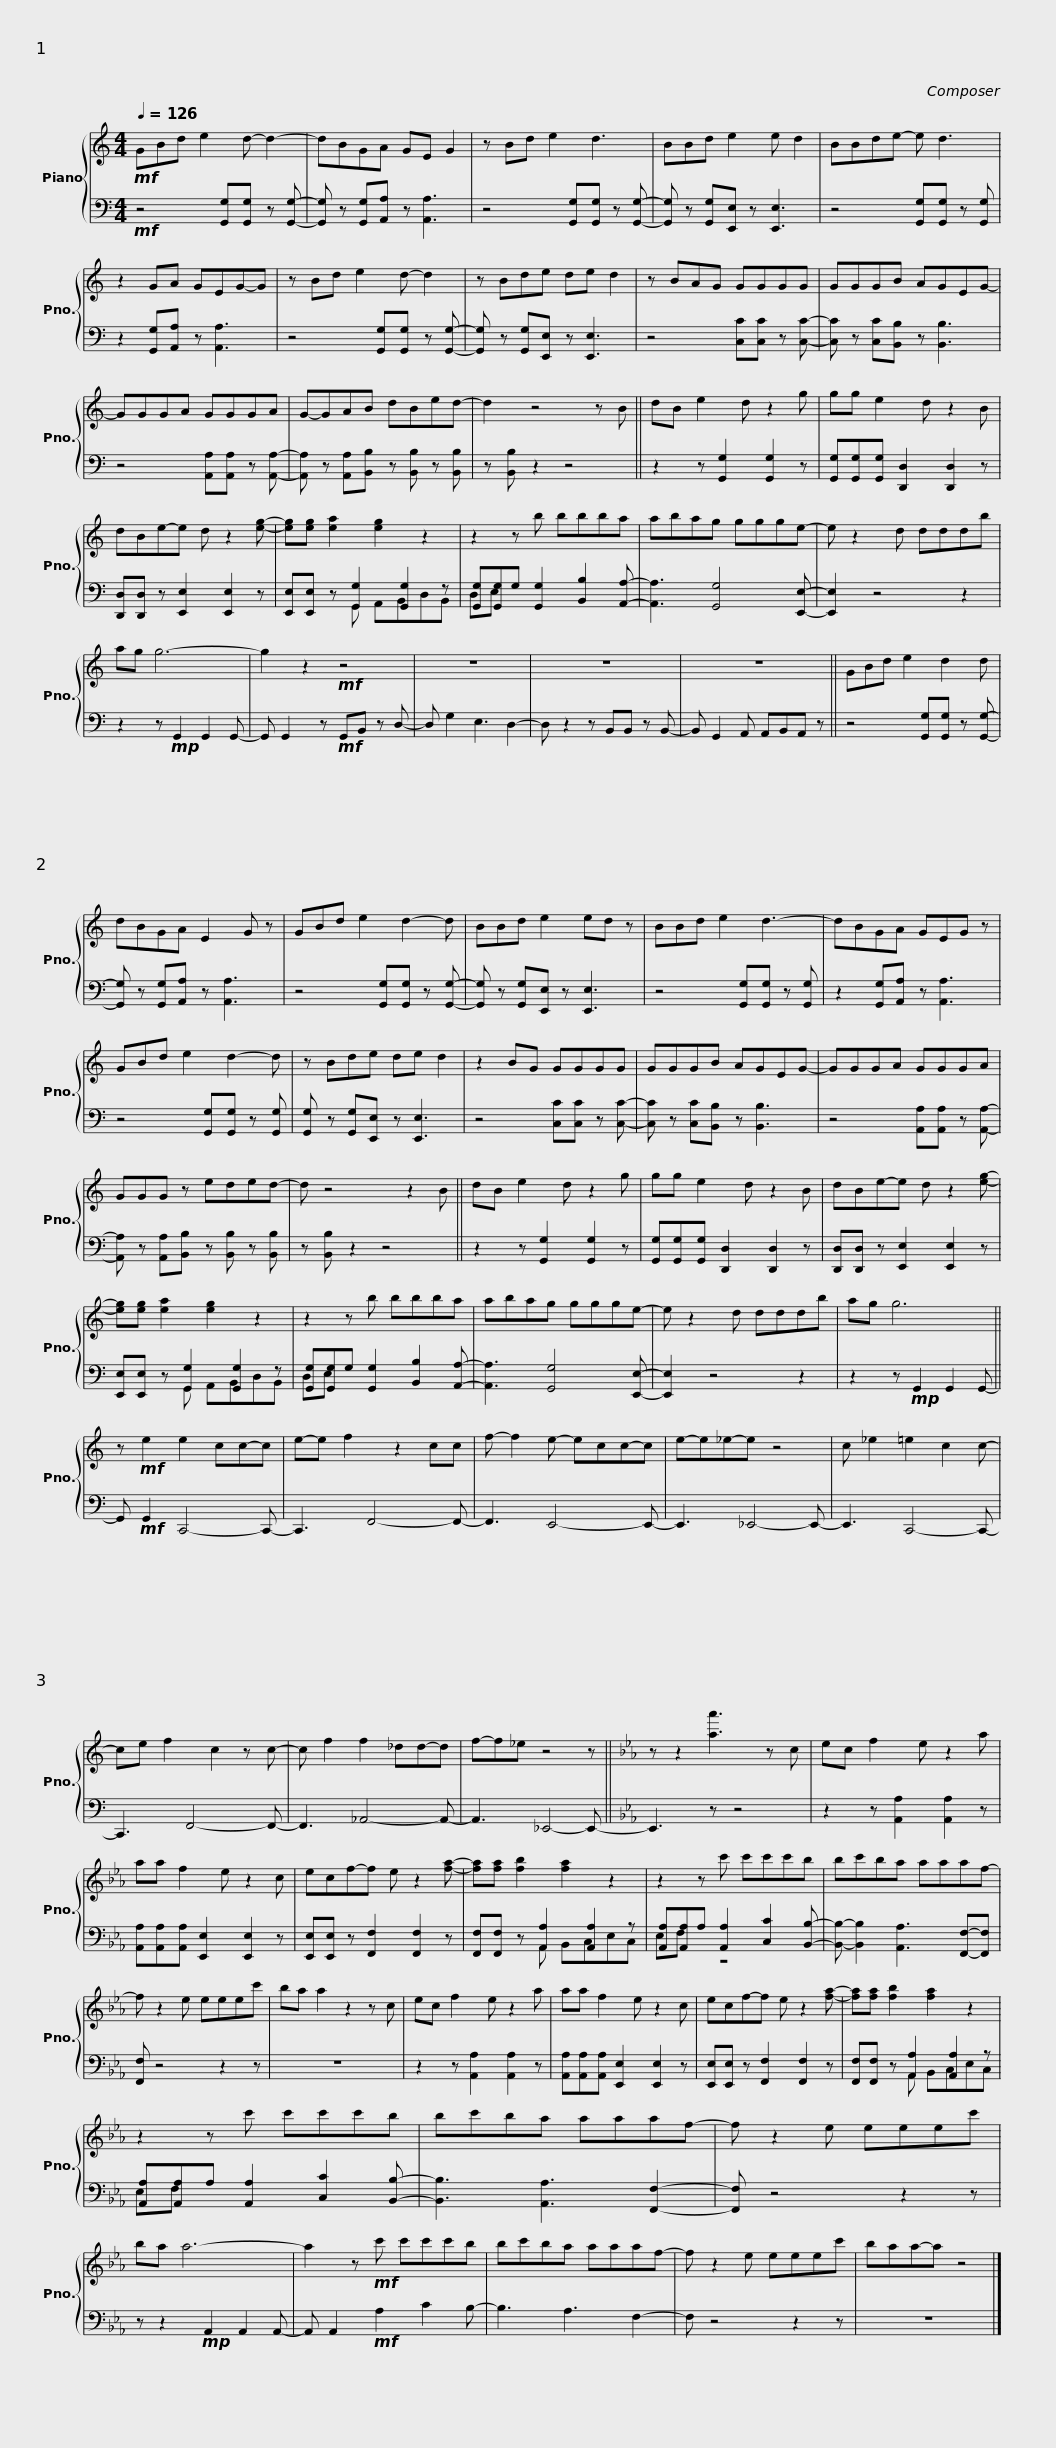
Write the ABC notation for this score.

X:1
%%score { 1 | ( 2 3 ) }
L:1/8
Q:1/4=126
M:4/4
I:linebreak $
K:C
V:1 treble
V:2 bass
V:3 bass
V:1
!mf! GBd e2 d- d2- | dBGA GE G2 | z Bd e2 d3 | BBd e2 e d2 | BBde- e d3 |$ %5
 z2 GA GEG-G | z Bd e2 d- d2 | z Bde de d2 | z BAG GGGG | GGGB AGEG- | %10
 GGGA GGGA |$ G-GAB dBed- | d2 z4 z B || dB e2 d z2 g | gg e2 d z2 B | %15
 dBe-e d z2 [eg]- | [eg][eg] [ea]2 [eg]2 z2 |$ z2 z b bbba | abag ggge- | e z2 d dddb | %20
 ag g6- | g2 z2!mf! z4 |$ z8 | z8 | z8 || %25
 GBd e2 d2 d | dBGA E2 G z | GBd e2 d2- d |$ BBd e2 ed z | BBd e2 d3- | %30
 dBGA GEG z | GBd e2 d2- d | z Bde de d2 | z2 BG GGGG |$ GGGB AGEG- | %35
 GGGA GGGA | GGG z eded- | d z4 z2 B || dB e2 d z2 g | gg e2 d z2 B |$ %40
 dBe-e d z2 [eg]- | [eg][eg] [ea]2 [eg]2 z2 | z2 z b bbba | abag ggge- | e z2 d dddb |$ %45
 ag g6 || z!mf! e2 e2 cc-c | e-e f2 z2 cc | f- f2 e- ecc-c | e-e_e-e z4 | %50
 c _e2 =e2 c2 c- |$ ce f2 c2 z c- | c f2 f2 _dd-d | f-f_e z4 z ||[K:Eb] z z2 [aa']3 z c | %55
 ec f2 e z2 a | aa f2 e z2 c |$ ecf-f e z2 [fa]- | [fa][fa] [fb]2 [fa]2 z2 | z2 z c' c'c'c'b | %60
 bc'ba aaaf- |$ f z2 e eeec' | ba a2 z2 z c | ec f2 e z2 a | aa f2 e z2 c | %65
 ecf-f e z2 [fa]- |$ [fa][fa] [fb]2 [fa]2 z2 | z2 z c' c'c'c'b | bc'ba aaaf- | f z2 e eeec' | %70
 ba a6- |$ a2 z!mf! c' c'c'c'b | bc'ba aaaf- | f z2 e eeec' | baa-a z4 |] %75
V:2
!mf! z4 [G,,G,][G,,G,] z [G,,G,]- | [G,,G,] z [G,,G,][A,,A,] z [A,,A,]3 | z4 [G,,G,][G,,G,] z [G,,G,]- | [G,,G,] z [G,,G,][E,,E,] z [E,,E,]3 | z4 [G,,G,][G,,G,] z [G,,G,] |$ %5
 z2 [G,,G,][A,,A,] z [A,,A,]3 | z4 [G,,G,][G,,G,] z [G,,G,]- | [G,,G,] z [G,,G,][E,,E,] z [E,,E,]3 | z4 [C,C][C,C] z [C,C]- | [C,C] z [C,C][B,,B,] z [B,,B,]3 | %10
 z4 [A,,A,][A,,A,] z [A,,A,]- |$ [A,,A,] z [A,,A,][B,,B,] z [B,,B,] z [B,,B,] | z [B,,B,] z2 z4 || z2 z [G,,G,]2 [G,,G,]2 z | [G,,G,][G,,G,][G,,G,] [D,,D,]2 [D,,D,]2 z | %15
 [D,,D,][D,,D,] z [E,,E,]2 [E,,E,]2 z | [E,,E,][E,,E,] z [G,,G,]2 [G,,G,]2 z |$ [G,,G,][G,,G,]G, [G,,G,]2 [B,,B,]2 [A,,A,]- | [A,,A,]3 [G,,G,]4 [E,,E,]- | [E,,E,]2 z4 z2 | %20
 z2 z!mp! G,,2 G,,2 G,,- | G,, G,,2 z!mf! G,,B,, z D,- |$ D, G,2 E,3 D,2- | D, z2 z B,,B,, z B,,- | B,, G,,2 A,, A,,B,,A,, z || %25
 z4 [G,,G,][G,,G,] z [G,,G,]- | [G,,G,] z [G,,G,][A,,A,] z [A,,A,]3 | z4 [G,,G,][G,,G,] z [G,,G,]- |$ [G,,G,] z [G,,G,][E,,E,] z [E,,E,]3 | z4 [G,,G,][G,,G,] z [G,,G,] | %30
 z2 [G,,G,][A,,A,] z [A,,A,]3 | z4 [G,,G,][G,,G,] z [G,,G,] | [G,,G,] z [G,,G,][E,,E,] z [E,,E,]3 | z4 [C,C][C,C] z [C,C]- |$ [C,C] z [C,C][B,,B,] z [B,,B,]3 | %35
 z4 [A,,A,][A,,A,] z [A,,A,]- | [A,,A,] z [A,,A,][B,,B,] z [B,,B,] z [B,,B,] | z [B,,B,] z2 z4 || z2 z [G,,G,]2 [G,,G,]2 z | [G,,G,][G,,G,][G,,G,] [D,,D,]2 [D,,D,]2 z |$ %40
 [D,,D,][D,,D,] z [E,,E,]2 [E,,E,]2 z | [E,,E,][E,,E,] z [G,,G,]2 [G,,G,]2 z | [G,,G,][G,,G,]G, [G,,G,]2 [B,,B,]2 [A,,A,]- | [A,,A,]3 [G,,G,]4 [E,,E,]- | [E,,E,]2 z4 z2 |$ %45
 z2 z!mp! G,,2 G,,2 G,,- || G,,!mf! G,,2 C,,4- C,,- | C,,3 F,,4- F,,- | F,,3 E,,4- E,,- | E,,3 _E,,4- E,,- | %50
 E,,3 C,,4- C,,- |$ C,,3 F,,4- F,,- | F,,3 _A,,4- A,,- | A,,3 _E,,4- E,,- ||[K:Eb] E,,3 z z4 | %55
 z2 z [A,,A,]2 [A,,A,]2 z | [A,,A,][A,,A,][A,,A,] [E,,E,]2 [E,,E,]2 z |$ [E,,E,][E,,E,] z [F,,F,]2 [F,,F,]2 z | [F,,F,][F,,F,] z [A,,A,]2 [A,,A,]2 z | [A,,A,][A,,A,]A, [A,,A,]2 [C,C]2 [B,,B,]- | %60
 [B,,B,]- [B,,B,]2 [A,,A,]3 [F,,F,]-[F,,F,] |$ [F,,F,] z4 z2 z | z8 | z2 z [A,,A,]2 [A,,A,]2 z | [A,,A,][A,,A,][A,,A,] [E,,E,]2 [E,,E,]2 z | %65
 [E,,E,][E,,E,] z [F,,F,]2 [F,,F,]2 z |$ [F,,F,][F,,F,] z [A,,A,]2 [A,,A,]2 z | [A,,A,][A,,A,]A, [A,,A,]2 [C,C]2 [B,,B,]- | [B,,B,]3 [A,,A,]3 [F,,F,]2- | [F,,F,] z4 z2 z | %70
 z z2!mp! A,,2 A,,2 A,,- |$ A,, A,,2!mf! A,2 C2 B,- | B,3 A,3 F,2- | F, z4 z2 z | z8 |] %75
V:3
 x8 | x8 | x8 | x8 | x8 |$ %5
 x8 | x8 | x8 | x8 | x8 | %10
 x8 |$ x8 | x8 || x8 | x8 | %15
 x8 | x3 G,, A,,B,,D,B,, |$ D,E, x6 | x8 | x8 | %20
 x8 | x8 |$ x8 | x8 | x8 || %25
 x8 | x8 | x8 |$ x8 | x8 | %30
 x8 | x8 | x8 | x8 |$ x8 | %35
 x8 | x8 | x8 || x8 | x8 |$ %40
 x8 | x3 G,, A,,B,,D,B,, | D,E, x6 | x8 | x8 |$ %45
 x8 || x8 | x8 | x8 | x8 | %50
 x8 |$ x8 | x8 | x8 ||[K:Eb] x8 | %55
 x8 | x8 |$ x8 | x3 A,, B,,C,E,C, | E,F, x z4 x | %60
 x8 |$ x8 | x8 | x8 | x8 | %65
 x8 |$ x3 A,, B,,C,E,C, | E,F, x6 | x8 | x8 | %70
 x8 |$ x8 | x8 | x8 | x8 |] %75
